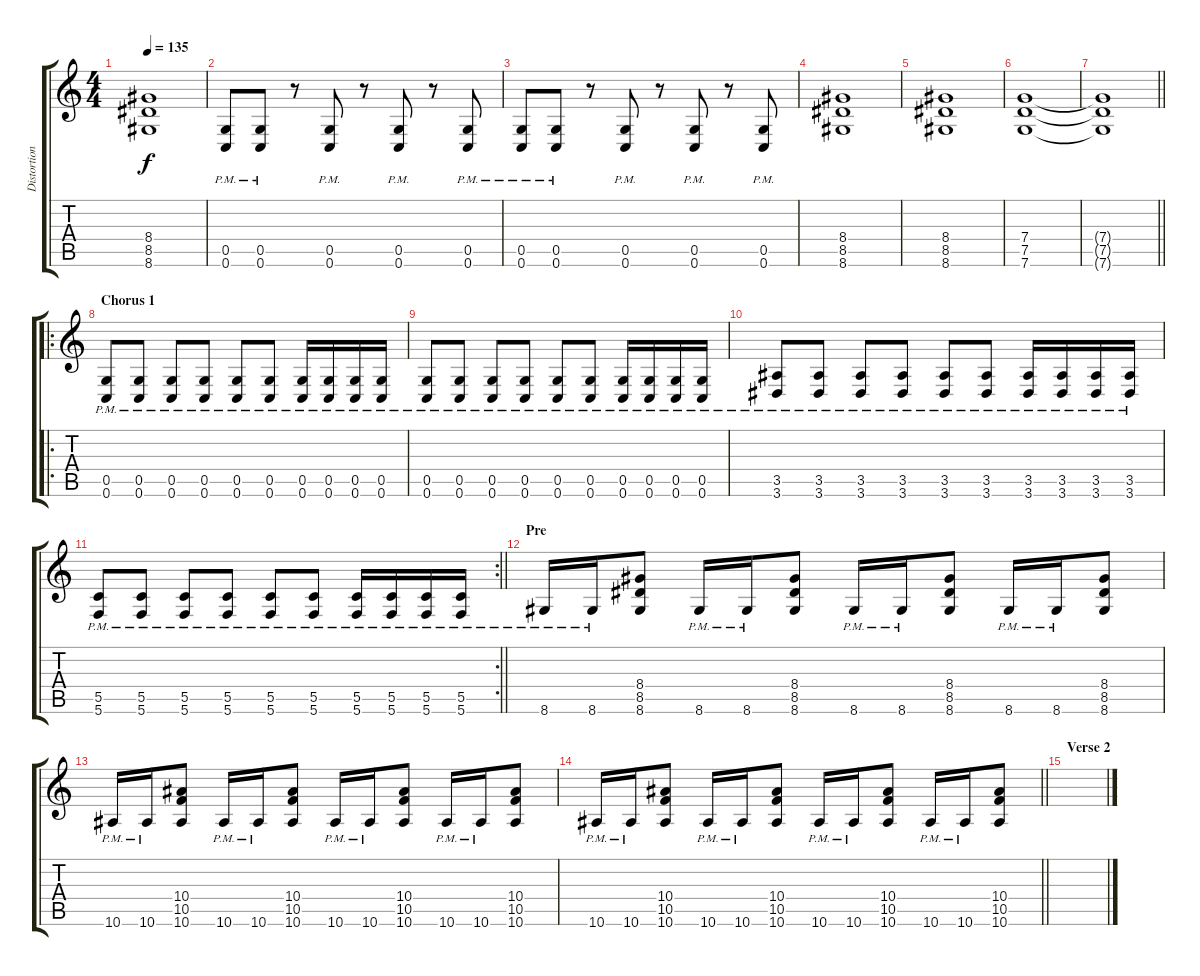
\track ("Distortion Guitar" "Distortion") {instrument distortionguitar}
\staff {score tabs}
\tuning (D4 A3 F3 C3 G2 C2) {hide}
\ts (4 4)
\tempo 135
\clef g2
\ks c
(8.4 8.5 8.6).1{dy f} |
(0.5{pm} 0.6{pm}).8 (0.5{pm} 0.6{pm}).8 r.8 (0.5{pm} 0.6{pm}).8 r.8 (0.5{pm} 0.6{pm}).8 r.8 (0.5{pm} 0.6{pm}).8 |
(0.5{pm} 0.6{pm}).8 (0.5{pm} 0.6{pm}).8 r.8 (0.5{pm} 0.6{pm}).8 r.8 (0.5{pm} 0.6{pm}).8 r.8 (0.5{pm} 0.6{pm}).8 |
(8.4 8.5 8.6).1 |
(8.4 8.5 8.6).1 |
(7.4 7.5 7.6).1 |
\barLineRight lightlight
(7.4{t} 7.5{t} 7.6{t}).1 |
\ro
\section ("" "Chorus 1")
(0.5{pm} 0.6{pm}).8 (0.5{pm} 0.6{pm}).8 (0.5{pm} 0.6{pm}).8 (0.5{pm} 0.6{pm}).8 (0.5{pm} 0.6{pm}).8 (0.5{pm} 0.6{pm}).8 (0.5{pm} 0.6{pm}).16 (0.5{pm} 0.6{pm}).16 (0.5{pm} 0.6{pm}).16 (0.5{pm} 0.6{pm}).16 |
(0.5{pm} 0.6{pm}).8 (0.5{pm} 0.6{pm}).8 (0.5{pm} 0.6{pm}).8 (0.5{pm} 0.6{pm}).8 (0.5{pm} 0.6{pm}).8 (0.5{pm} 0.6{pm}).8 (0.5{pm} 0.6{pm}).16 (0.5{pm} 0.6{pm}).16 (0.5{pm} 0.6{pm}).16 (0.5{pm} 0.6{pm}).16 |
(3.5{pm} 3.6{pm}).8 (3.5{pm} 3.6{pm}).8 (3.5{pm} 3.6{pm}).8 (3.5{pm} 3.6{pm}).8 (3.5{pm} 3.6{pm}).8 (3.5{pm} 3.6{pm}).8 (3.5{pm} 3.6{pm}).16 (3.5{pm} 3.6{pm}).16 (3.5{pm} 3.6{pm}).16 (3.5{pm} 3.6{pm}).16 |
\rc 2
\barLineRight lightlight
(5.5{pm} 5.6{pm}).8 (5.5{pm} 5.6{pm}).8 (5.5{pm} 5.6{pm}).8 (5.5{pm} 5.6{pm}).8 (5.5{pm} 5.6{pm}).8 (5.5{pm} 5.6{pm}).8 (5.5{pm} 5.6{pm}).16 (5.5{pm} 5.6{pm}).16 (5.5{pm} 5.6{pm}).16 (5.5{pm} 5.6{pm}).16 |
\section ("" "Pre")
8.6{pm}.16 8.6{pm}.16 (8.4 8.5 8.6).8 8.6{pm}.16 8.6{pm}.16 (8.4 8.5 8.6).8 8.6{pm}.16 8.6{pm}.16 (8.4 8.5 8.6).8 8.6{pm}.16 8.6{pm}.16 (8.4 8.5 8.6).8 |
10.6{pm}.16 10.6{pm}.16 (10.4 10.5 10.6).8 10.6{pm}.16 10.6{pm}.16 (10.4 10.5 10.6).8 10.6{pm}.16 10.6{pm}.16 (10.4 10.5 10.6).8 10.6{pm}.16 10.6{pm}.16 (10.4 10.5 10.6).8 |
\barLineRight lightlight
10.6{pm}.16 10.6{pm}.16 (10.4 10.5 10.6).8 10.6{pm}.16 10.6{pm}.16 (10.4 10.5 10.6).8 10.6{pm}.16 10.6{pm}.16 (10.4 10.5 10.6).8 10.6{pm}.16 10.6{pm}.16 (10.4 10.5 10.6).8 |
\section ("" "Verse 2")
